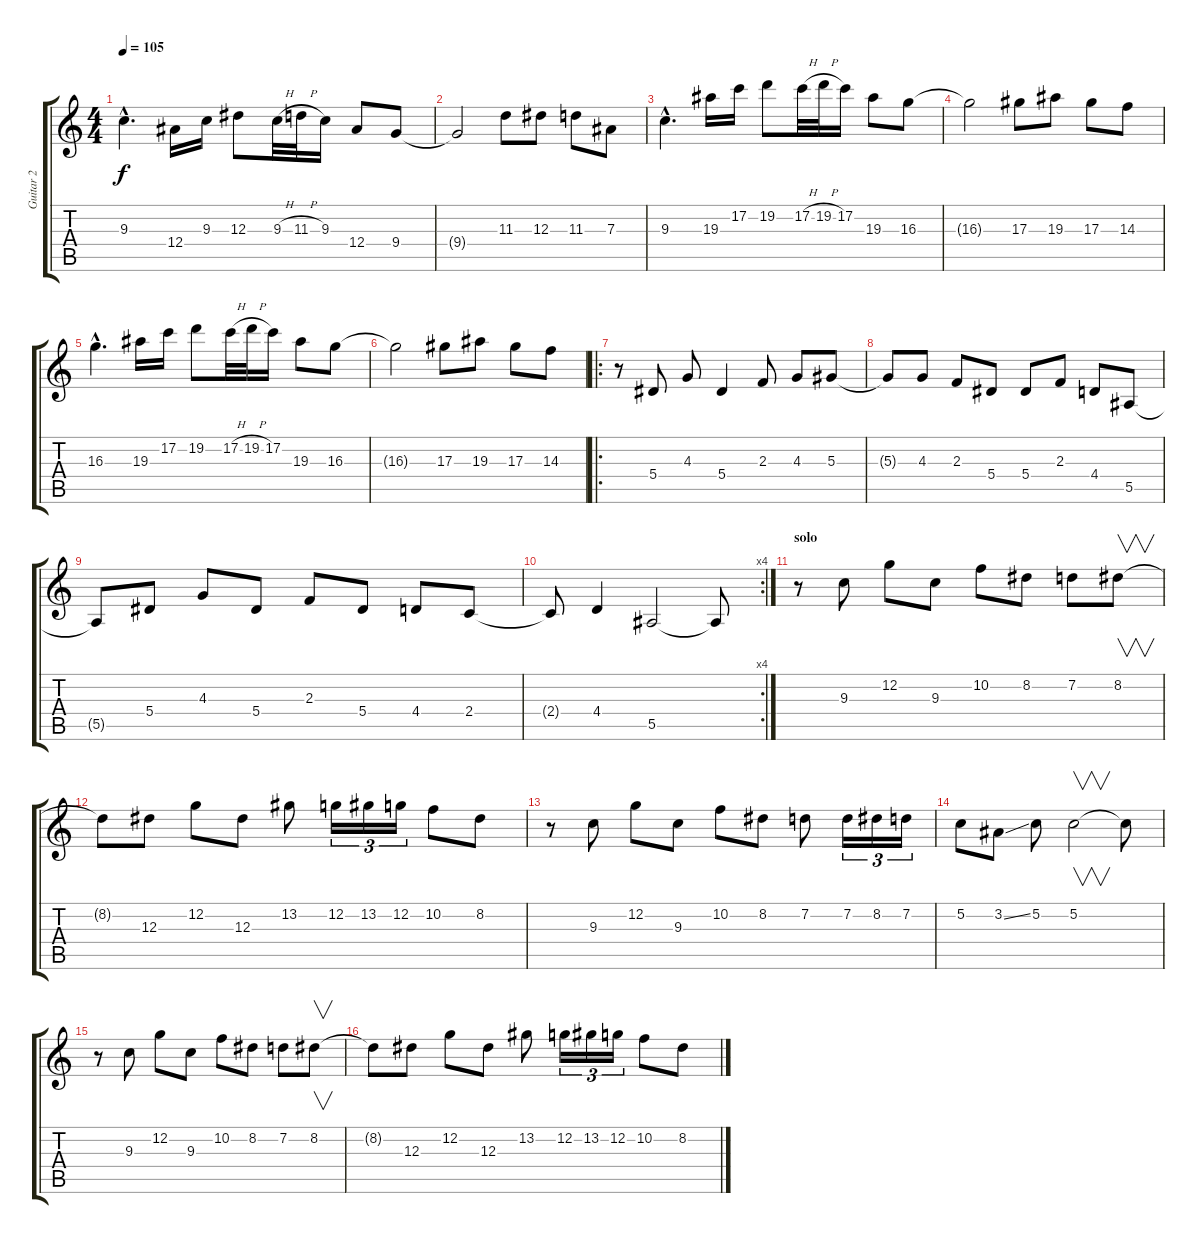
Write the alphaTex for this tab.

\track ("Guitar 2" "Guitar 2") {instrument distortionguitar}
\staff {score tabs}
\tuning (C4 G3 Eb3 Bb2 F2 C2) {hide}
\ts (4 4)
\tempo 105
\clef g2
\ks c
9.3{hac}.4{d dy f} 12.4.16 9.3.16 12.3.8 9.3{h}.32 11.3{h}.32 9.3.16 12.4.8 9.4.8 |
9.4{t}.2 11.3.8 12.3.8 11.3.8 7.3.8 |
9.3{hac}.4{d} 19.3.16 17.2.16 19.2.8 17.2{h}.32 19.2{h}.32 17.2.16 19.3.8 16.3.8 |
16.3{t}.2 17.3.8 19.3.8 17.3.8 14.3.8 |
16.3{hac}.4{d} 19.3.16 17.2.16 19.2.8 17.2{h}.32 19.2{h}.32 17.2.16 19.3.8 16.3.8 |
16.3{t}.2 17.3.8 19.3.8 17.3.8 14.3.8 |
\ro
r.8 5.4.8 4.3.8 5.4.4 2.3.8 4.3.8 5.3.8 |
5.3{t}.8 4.3.8 2.3.8 5.4.8 5.4.8 2.3.8 4.4.8 5.5.8 |
5.5{t}.8 5.4.8 4.3.8 5.4.8 2.3.8 5.4.8 4.4.8 2.4.8 |
\rc 4
2.4{t}.8 4.4.4 5.5.2 5.5{t}.8 |
\section ("" "solo")
r.8 9.3.8 12.2.8 9.3.8 10.2.8 8.2.8 7.2.8 8.2.8{v} |
8.2{t}.8 12.3.8 12.2.8 12.3.8 13.2.8 12.2.16{tu (3 2)} 13.2.16{tu (3 2)} 12.2.16{tu (3 2)} 10.2.8 8.2.8 |
r.8 9.3.8 12.2.8 9.3.8 10.2.8 8.2.8 7.2.8 7.2.16{tu (3 2)} 8.2.16{tu (3 2)} 7.2.16{tu (3 2)} |
5.2.8 3.2{ss}.8 5.2.8 5.2.2{v} 5.2{t}.8 |
r.8 9.3.8 12.2.8 9.3.8 10.2.8 8.2.8 7.2.8 8.2.8{v} |
8.2{t}.8 12.3.8 12.2.8 12.3.8 13.2.8 12.2.16{tu (3 2)} 13.2.16{tu (3 2)} 12.2.16{tu (3 2)} 10.2.8 8.2.8
